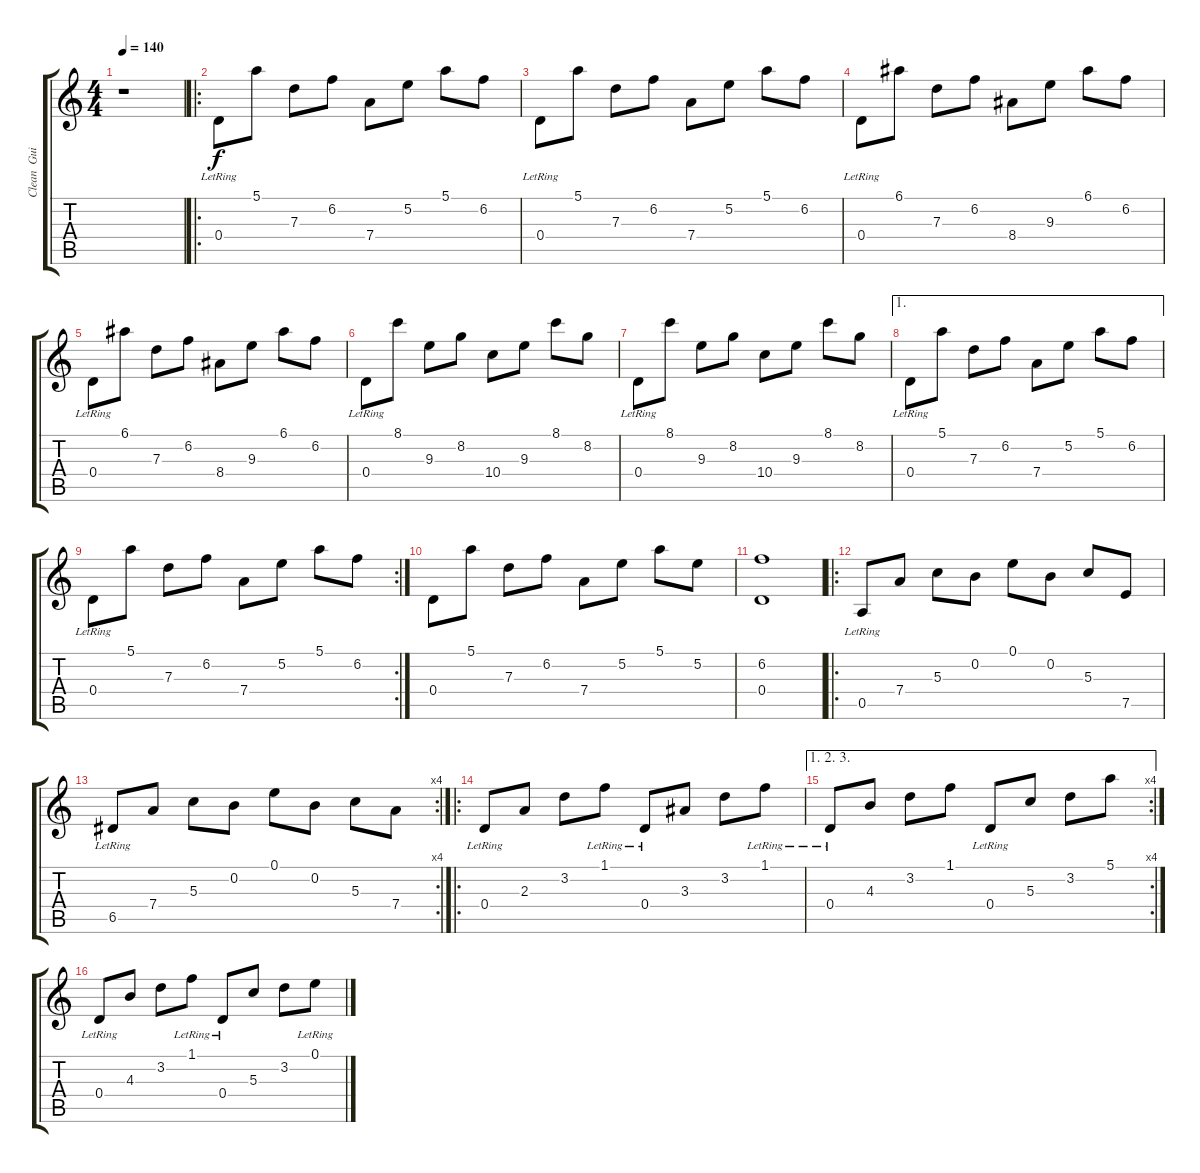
\track ("Clean  Guitar" "Clean  Gui") {instrument electricguitarclean}
\staff {score tabs}
\tuning (E4 B3 G3 D3 A2 E2) {hide}
\ts (4 4)
\tempo 140
\clef g2
\ks c
r.1{dy f instrument electricguitarclean} |
\ro
0.4{lr}.8 5.1.8 7.3.8 6.2.8 7.4.8 5.2.8 5.1.8 6.2.8 |
0.4{lr}.8 5.1.8 7.3.8 6.2.8 7.4.8 5.2.8 5.1.8 6.2.8 |
0.4{lr}.8 6.1.8 7.3.8 6.2.8 8.4.8 9.3.8 6.1.8 6.2.8 |
0.4{lr}.8 6.1.8 7.3.8 6.2.8 8.4.8 9.3.8 6.1.8 6.2.8 |
0.4{lr}.8 8.1.8 9.3.8 8.2.8 10.4.8 9.3.8 8.1.8 8.2.8 |
0.4{lr}.8 8.1.8 9.3.8 8.2.8 10.4.8 9.3.8 8.1.8 8.2.8 |
\ae 1
0.4{lr}.8 5.1.8 7.3.8 6.2.8 7.4.8 5.2.8 5.1.8 6.2.8 |
\rc 2
0.4{lr}.8 5.1.8 7.3.8 6.2.8 7.4.8 5.2.8 5.1.8 6.2.8 |
0.4.8 5.1.8 7.3.8 6.2.8 7.4.8 5.2.8 5.1.8 5.2.8 |
(6.2 0.4).1 |
\ro
0.5{lr}.8 7.4.8 5.3.8 0.2.8 0.1.8 0.2.8 5.3.8 7.5.8 |
\rc 4
6.5{lr}.8 7.4.8 5.3.8 0.2.8 0.1.8 0.2.8 5.3.8 7.4.8 |
\ro
0.4{lr}.8 2.3.8 3.2.8 1.1{lr}.8 0.4{lr}.8 3.3.8 3.2.8 1.1{lr}.8 |
\ae (1 2 3)
\rc 4
0.4{lr}.8 4.3.8 3.2.8 1.1.8 0.4{lr}.8 5.3.8 3.2.8 5.1.8 |
0.4{lr}.8 4.3.8 3.2.8 1.1{lr}.8 0.4{lr}.8 5.3.8 3.2.8 0.1{lr}.8
